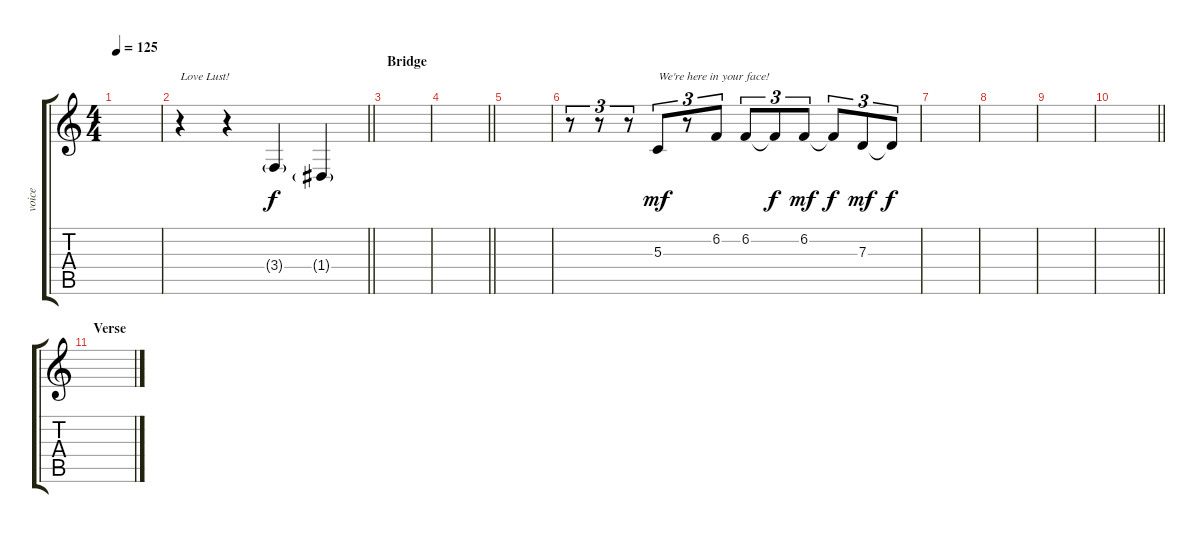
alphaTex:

\track ("voice" "voice") {instrument tenorsax}
\staff {score tabs}
\tuning (E4 B3 G3 D3 A2 E2) {hide}
\ts (4 4)
\tempo 125
\clef g2
\ks c
|
\barLineRight lightlight
r.4{txt "Love Lust!"} r.4 3.4{g}.4 1.4{g}.4 |
\section ("" "Bridge")
|
\barLineRight lightlight
|
|
r.8{tu (3 2)} r.8{tu (3 2)} r.8{tu (3 2)} 5.3.8{tu (3 2) txt "We're here in your face!" dy mf} r.8{tu (3 2)} 6.2.8{tu (3 2)} 6.2.8{tu (3 2)} 6.2{t}.8{tu (3 2) dy f} 6.2.8{tu (3 2) dy mf} 6.2{t}.8{tu (3 2) dy f} 7.3.8{tu (3 2) dy mf} 7.3{t}.8{tu (3 2) dy f} |
|
|
|
\barLineRight lightlight
|
\section ("" "Verse")
